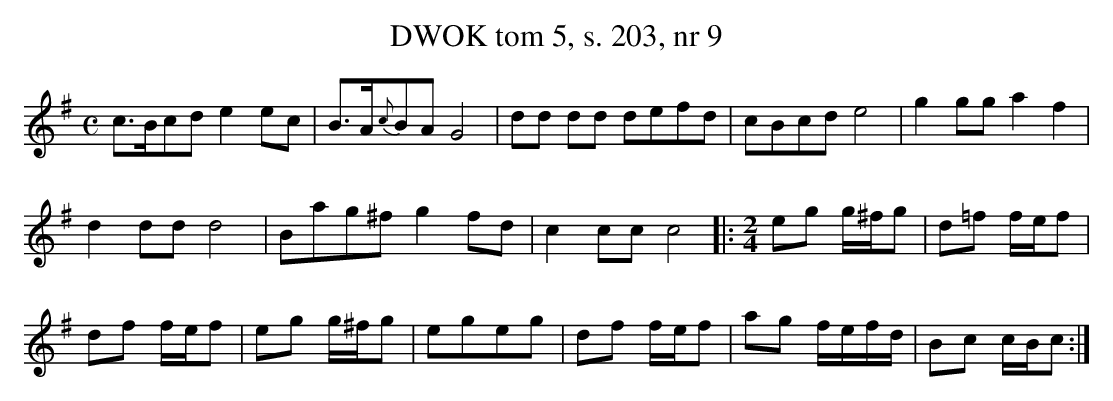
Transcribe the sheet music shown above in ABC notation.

X:1
T: DWOK tom 5, s. 203, nr 9
L: 1/16
M: C
K: G
c3Bc2d2 e4 e2c2|B3A{c}B2A2 G8|d2d2 d2d2 d2e2f2d2|c2B2c2d2e8|g4 g2g2a4f4|
d4 d2d2d8|B2a2g2^f2 g4f2d2| c4 c2c2 c8|:\
M:2/4
e2g2 g^fg2|d2=f2 fef2|
d2f2 fef2|e2g2 g^fg2|e2g2e2g2|d2f2 fef2|a2g2 fefd|B2c2 cBc2:|
